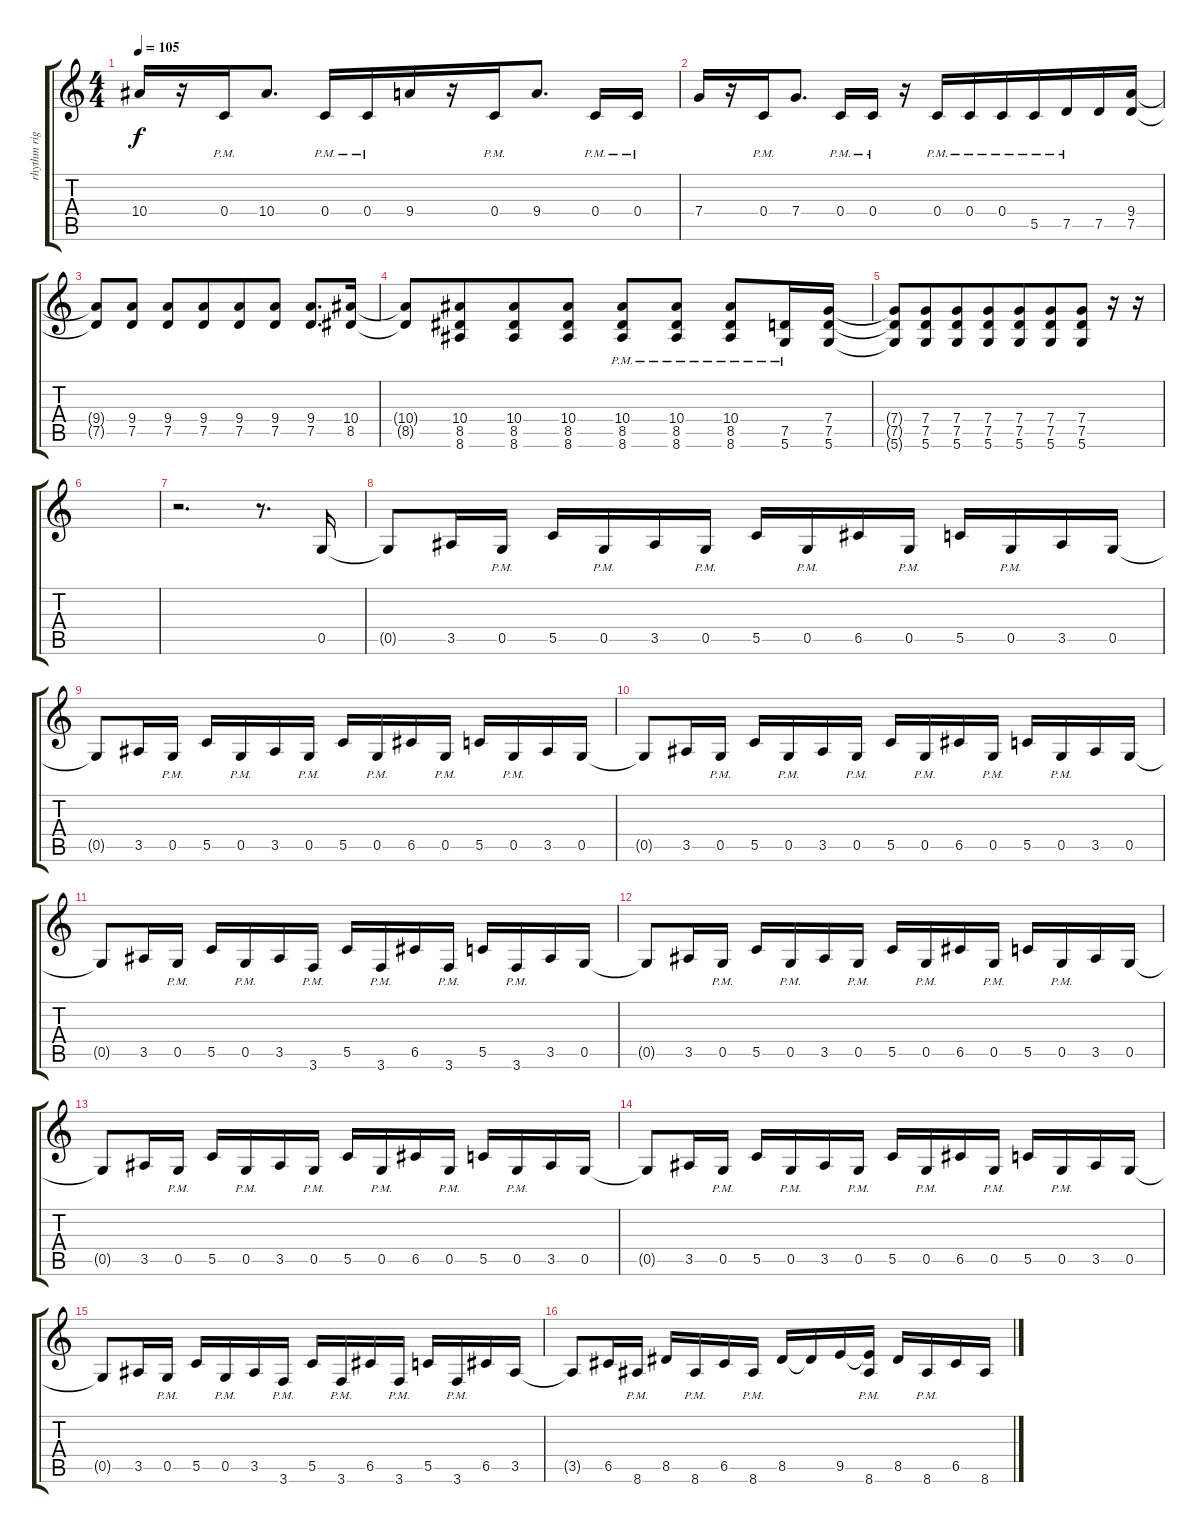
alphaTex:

\track ("rhythm right" "rhythm rig") {instrument distortionguitar}
\staff {score tabs}
\tuning (D4 A3 F3 C3 G2 D2) {hide}
\ts (4 4)
\tempo 105
\clef g2
\ks c
10.4.16{dy f beam merge} r.16 0.4{pm}.16 10.4.8{d} 0.4{pm}.16 0.4{pm}.16{beam merge} 9.4.16{beam merge} r.16 0.4{pm}.16 9.4.8{d} 0.4{pm}.16 0.4{pm}.16 |
7.4.16{beam merge} r.16 0.4{pm}.16 7.4.8{d} 0.4{pm}.16 0.4{pm}.16 r.16 0.4{pm}.16 0.4{pm}.16 0.4{pm}.16{beam merge} 5.5{pm}.16 7.5{pm}.16{beam merge} 7.5.16 (9.4 7.5).16 |
(9.4{t} 7.5{t}).8 (9.4 7.5).8 (9.4 7.5).8{beam merge} (9.4 7.5).8{beam merge} (9.4 7.5).8 (9.4 7.5).8 (9.4 7.5).8{d beam merge} (10.4 8.5).16 |
(10.4{t} 8.5{t}).8 (10.4 8.5 8.6).8{beam merge} (10.4 8.5 8.6).8 (10.4 8.5 8.6).8 (10.4{pm} 8.5{pm} 8.6{pm}).8 (10.4{pm} 8.5{pm} 8.6{pm}).8 (10.4{pm} 8.5{pm} 8.6{pm}).8{beam merge} (7.5{pm} 5.6{pm}).16{beam merge} (7.4 7.5 5.6).16 |
(7.4{t} 7.5{t} 5.6{t}).8 (7.4 7.5 5.6).8{beam merge} (7.4 7.5 5.6).8{beam merge} (7.4 7.5 5.6).8{beam merge} (7.4 7.5 5.6).8{beam merge} (7.4 7.5 5.6).8{beam merge} (7.4 7.5 5.6).8{beam merge} r.16 r.16 |
|
r.2{d beam merge} r.8{d} 0.5.16 |
0.5{t}.8 3.5.16 0.5{pm}.16 5.5.16 0.5{pm}.16{beam merge} 3.5.16{beam merge} 0.5{pm}.16 5.5.16 0.5{pm}.16{beam merge} 6.5.16{beam merge} 0.5{pm}.16 5.5.16{beam merge} 0.5{pm}.16{beam merge} 3.5.16{beam merge} 0.5.16 |
0.5{t}.8 3.5.16 0.5{pm}.16 5.5.16 0.5{pm}.16{beam merge} 3.5.16{beam merge} 0.5{pm}.16 5.5.16 0.5{pm}.16{beam merge} 6.5.16{beam merge} 0.5{pm}.16 5.5.16{beam merge} 0.5{pm}.16{beam merge} 3.5.16{beam merge} 0.5.16 |
0.5{t}.8 3.5.16 0.5{pm}.16 5.5.16 0.5{pm}.16{beam merge} 3.5.16{beam merge} 0.5{pm}.16 5.5.16 0.5{pm}.16{beam merge} 6.5.16{beam merge} 0.5{pm}.16 5.5.16{beam merge} 0.5{pm}.16{beam merge} 3.5.16{beam merge} 0.5.16 |
0.5{t}.8 3.5.16 0.5{pm}.16 5.5.16 0.5{pm}.16{beam merge} 3.5.16{beam merge} 3.6{pm}.16 5.5.16 3.6{pm}.16{beam merge} 6.5.16{beam merge} 3.6{pm}.16 5.5.16{beam merge} 3.6{pm}.16{beam merge} 3.5.16{beam merge} 0.5.16 |
0.5{t}.8 3.5.16 0.5{pm}.16 5.5.16 0.5{pm}.16{beam merge} 3.5.16{beam merge} 0.5{pm}.16 5.5.16 0.5{pm}.16{beam merge} 6.5.16{beam merge} 0.5{pm}.16 5.5.16{beam merge} 0.5{pm}.16{beam merge} 3.5.16{beam merge} 0.5.16 |
0.5{t}.8 3.5.16 0.5{pm}.16 5.5.16 0.5{pm}.16{beam merge} 3.5.16{beam merge} 0.5{pm}.16 5.5.16 0.5{pm}.16{beam merge} 6.5.16{beam merge} 0.5{pm}.16 5.5.16{beam merge} 0.5{pm}.16{beam merge} 3.5.16{beam merge} 0.5.16 |
0.5{t}.8 3.5.16 0.5{pm}.16 5.5.16 0.5{pm}.16{beam merge} 3.5.16{beam merge} 0.5{pm}.16 5.5.16 0.5{pm}.16{beam merge} 6.5.16{beam merge} 0.5{pm}.16 5.5.16{beam merge} 0.5{pm}.16{beam merge} 3.5.16{beam merge} 0.5.16 |
0.5{t}.8 3.5.16 0.5{pm}.16 5.5.16 0.5{pm}.16{beam merge} 3.5.16{beam merge} 3.6{pm}.16 5.5.16 3.6{pm}.16{beam merge} 6.5.16{beam merge} 3.6{pm}.16 5.5.16{beam merge} 3.6{pm}.16{beam merge} 6.5.16{beam merge} 3.5.16 |
3.5{t}.8{beam merge} 6.5.16 8.6{pm}.16 8.5.16 8.6{pm}.16{beam merge} 6.5.16 8.6{pm}.16 8.5.16 8.5{t}.16{beam merge} 9.5.16{beam merge} (9.5{t} 8.6{pm}).16 8.5.16{beam merge} 8.6{pm}.16{beam merge} 6.5.16 8.6.16
